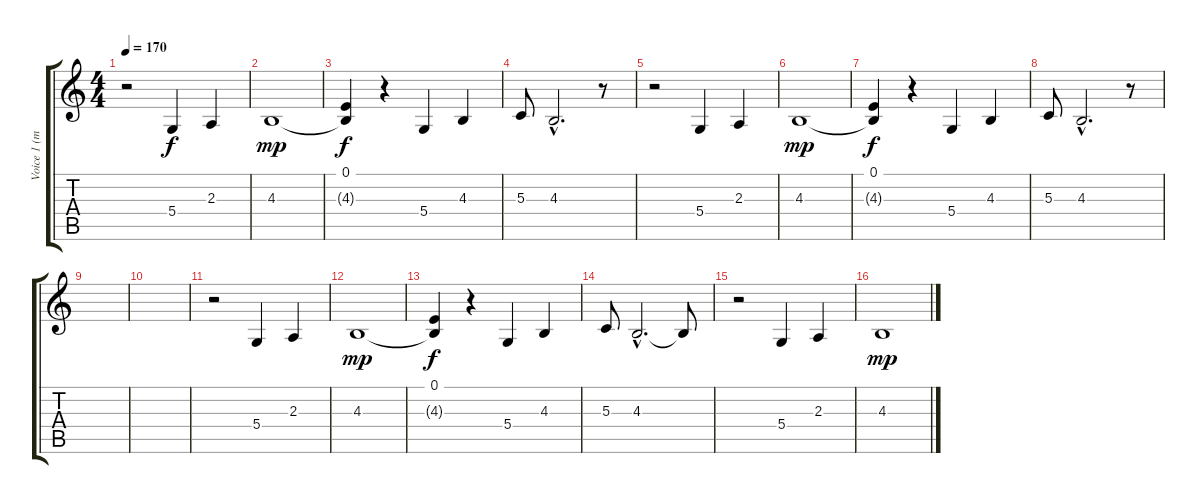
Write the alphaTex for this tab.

\track ("Voice 1 (main)" "Voice 1 (m") {instrument violin}
\staff {score tabs}
\tuning (E4 B3 G3 D3 A2 E2) {hide}
\ts (4 4)
\tempo 170
\clef g2
\ks c
r.2{dy f} 5.4.4 2.3.4 |
4.3.1{dy mp} |
(0.1 4.3{t}).4{dy f} r.4 5.4.4 4.3.4 |
5.3.8 4.3{hac}.2{d} r.8 |
r.2 5.4.4 2.3.4 |
4.3.1{dy mp} |
(0.1 4.3{t}).4{dy f} r.4 5.4.4 4.3.4 |
5.3.8 4.3{hac}.2{d} r.8 |
|
|
r.2 5.4.4 2.3.4 |
4.3.1{dy mp} |
(0.1 4.3{t}).4{dy f} r.4 5.4.4 4.3.4 |
5.3.8 4.3{hac}.2{d} 4.3{t}.8 |
r.2 5.4.4 2.3.4 |
4.3.1{dy mp}
